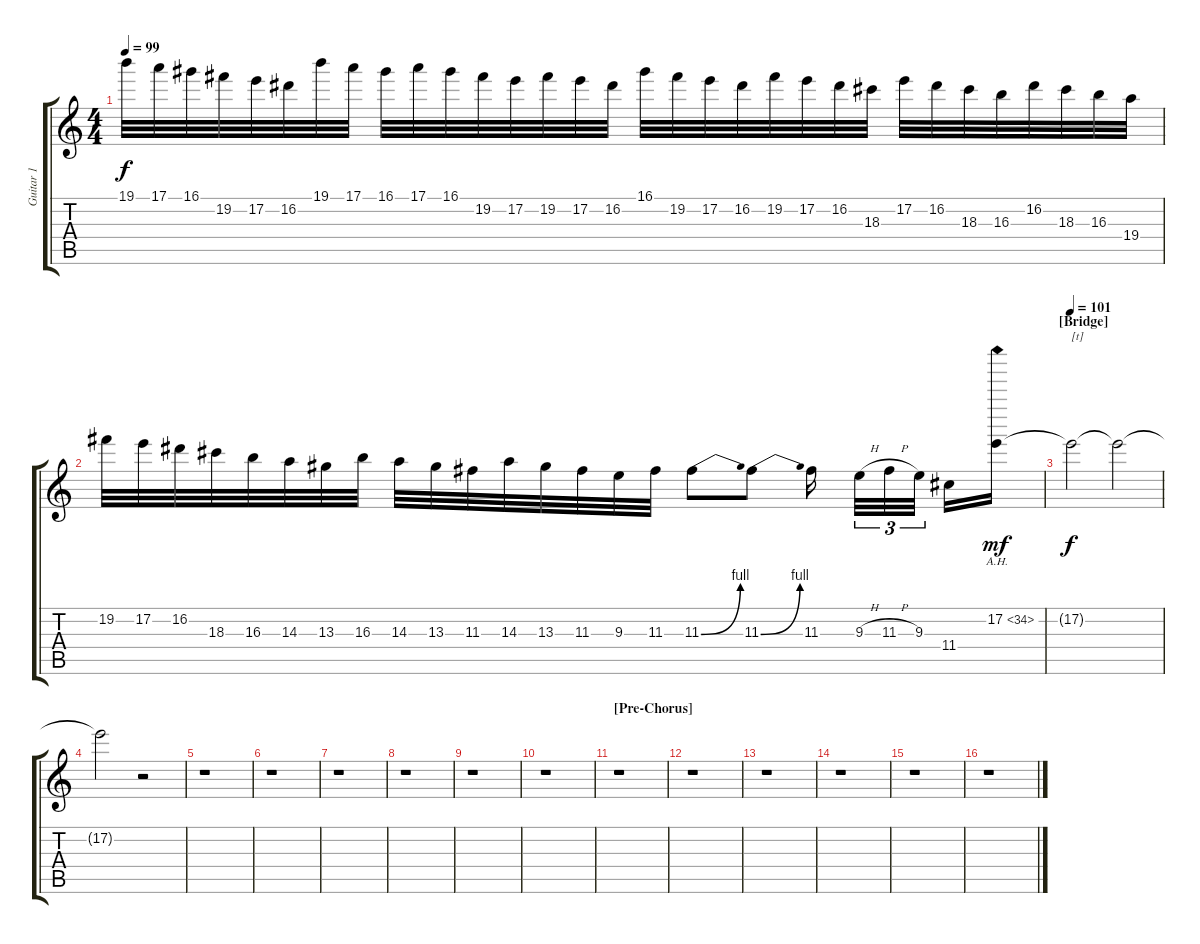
\track ("Guitar 1" "Guitar 1") {instrument overdrivenguitar}
\staff {score tabs}
\tuning (E4 B3 G3 D3 A2 E2) {hide}
\ts (4 4)
\tempo 99
\clef g2
\ks c
19.1.32{dy f} 17.1.32 16.1.32 19.2.32 17.2.32 16.2.32 19.1.32 17.1.32 16.1.32 17.1.32 16.1.32 19.2.32 17.2.32 19.2.32 17.2.32 16.2.32 16.1.32 19.2.32 17.2.32 16.2.32 19.2.32 17.2.32 16.2.32 18.3.32 17.2.32 16.2.32 18.3.32 16.3.32 16.2.32 18.3.32 16.3.32 19.4.32 |
19.2.32 17.2.32 16.2.32 18.3.32 16.3.32 14.3.32 13.3.32 16.3.32 14.3.32 13.3.32 11.3.32 14.3.32 13.3.32 11.3.32 9.3.32 11.3.32 11.3{be (bend 0 0 60 4)}.8 11.3{be (bend 0 0 60 4)}.8 11.3.16 9.3{h}.32{tu (3 2)} 11.3{h}.32{tu (3 2)} 9.3.32{tu (3 2)} 11.4.16 17.2{ah 17}.16{dy mf} |
\section ("" "[Bridge]")
\tempo 101
17.2{t}.2{txt "[t]" dy f volume 10} 17.2{t}.2{volume 0} |
17.2{t}.2 r.2{volume 13} |
r.1 |
r.1 |
r.1 |
r.1 |
r.1 |
r.1 |
\section ("" "[Pre-Chorus]")
r.1 |
r.1 |
r.1 |
r.1 |
r.1 |
r.1
